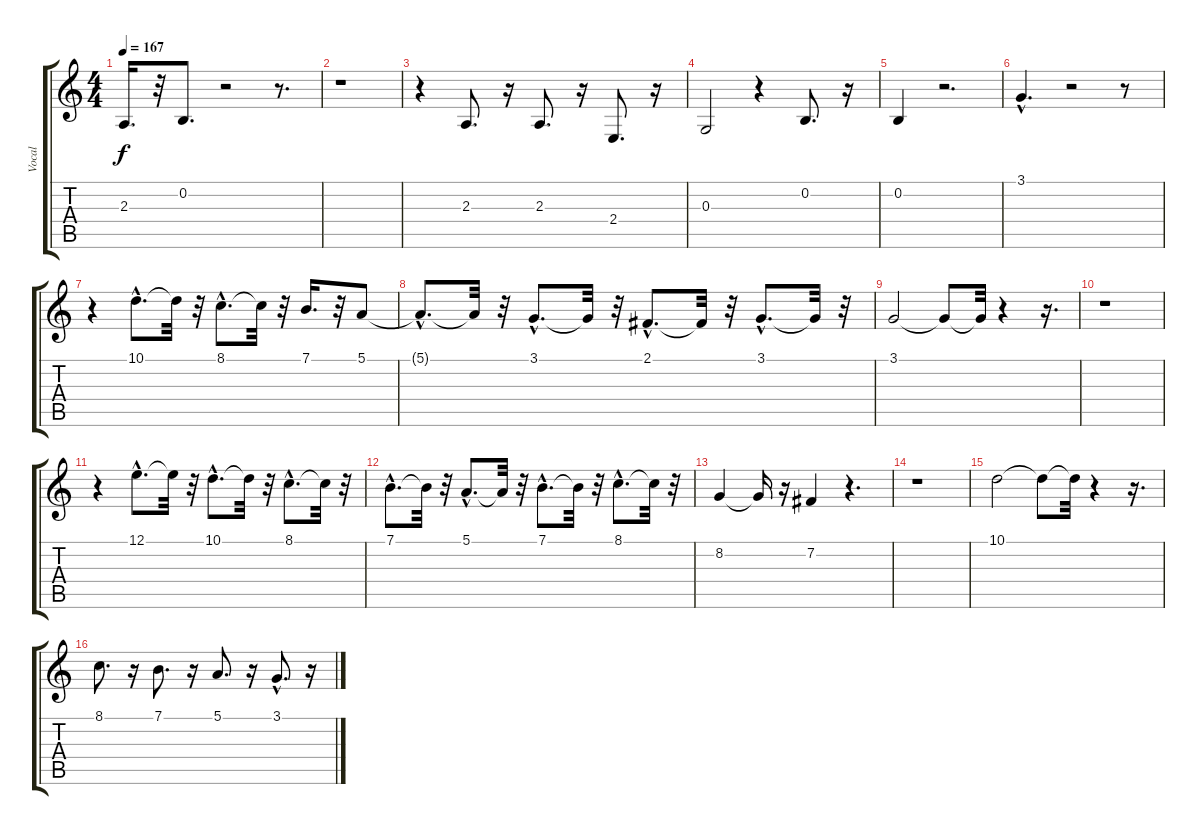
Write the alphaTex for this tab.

\track ("Vocal" "Vocal") {instrument clarinet}
\staff {score tabs}
\tuning (E4 B3 G3 D3 A2 E2) {hide}
\ts (4 4)
\tempo 167
\clef g2
\ks c
2.3.16{d dy f} r.32 0.2.8{d} r.2 r.8{d} |
r.1 |
r.4 2.3.8{d} r.16 2.3.8{d} r.16 2.4.8{d} r.16 |
0.3.2 r.4 0.2.8{d} r.16 |
0.2.4 r.2{d} |
3.1{hac}.4{d} r.2 r.8 |
r.4 10.1{hac}.8{d} 10.1{t}.32 r.32 8.1{hac}.8{d} 8.1{t}.32 r.32 7.1.16{d} r.32 5.1.8 |
5.1{hac t}.8{d} 5.1{t}.32 r.32 3.1{hac}.8{d} 3.1{t}.32 r.32 2.1{hac}.8{d} 2.1{t}.32 r.32 3.1{hac}.8{d} 3.1{t}.32 r.32 |
3.1.2 3.1{t}.8 3.1{t}.32 r.4 r.16{d} |
r.1 |
r.4 12.1{hac}.8{d} 12.1{t}.32 r.32 10.1{hac}.8{d} 10.1{t}.32 r.32 8.1{hac}.8{d} 8.1{t}.32 r.32 |
7.1{hac}.8{d} 7.1{t}.32 r.32 5.1{hac}.8{d} 5.1{t}.32 r.32 7.1{hac}.8{d} 7.1{t}.32 r.32 8.1{hac}.8{d} 8.1{t}.32 r.32 |
8.2.4 8.2{t}.16 r.16 7.2.4 r.4{d} |
r.1 |
10.1.2 10.1{t}.8 10.1{t}.32 r.4 r.16{d} |
8.1.8{d} r.16 7.1.8{d} r.16 5.1.8{d} r.16 3.1{hac}.8{d} r.16
